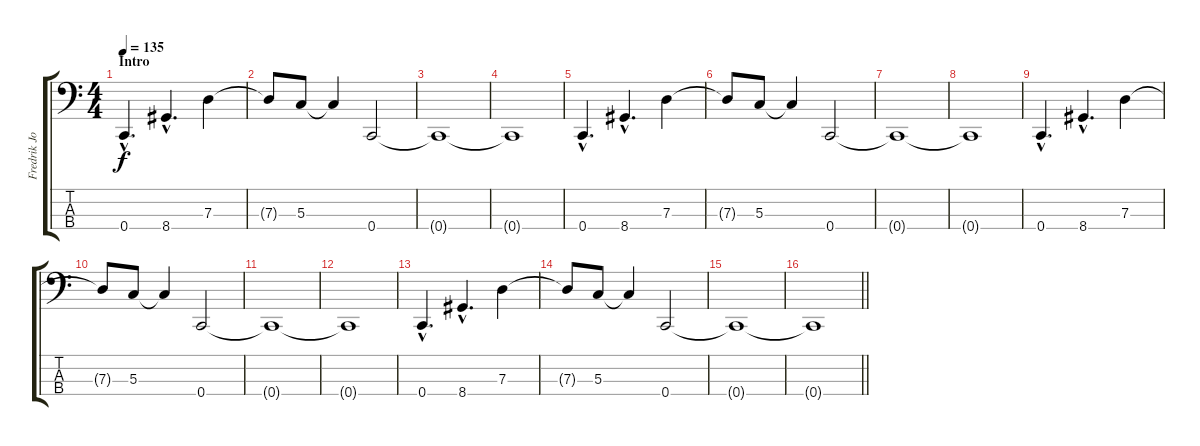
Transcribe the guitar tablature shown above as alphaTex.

\track ("Fredrik Johansson " "Fredrik Jo") {instrument electricbassfinger}
\staff {score tabs}
\tuning (F2 C2 G1 C1) {hide}
\ts (4 4)
\section ("" "Intro")
\tempo 135
\clef f4
\ks c
0.4{hac}.4{d dy f instrument electricbassfinger} 8.4{hac}.4{d} 7.3.4 |
7.3{t}.8 5.3.8 5.3{t}.4 0.4.2 |
0.4{t}.1 |
0.4{t}.1 |
0.4{hac}.4{d} 8.4{hac}.4{d} 7.3.4 |
7.3{t}.8 5.3.8 5.3{t}.4 0.4.2 |
0.4{t}.1 |
0.4{t}.1 |
0.4{hac}.4{d} 8.4{hac}.4{d} 7.3.4 |
7.3{t}.8 5.3.8 5.3{t}.4 0.4.2 |
0.4{t}.1 |
0.4{t}.1 |
0.4{hac}.4{d} 8.4{hac}.4{d} 7.3.4 |
7.3{t}.8 5.3.8 5.3{t}.4 0.4.2 |
0.4{t}.1 |
\barLineRight lightlight
0.4{t}.1
